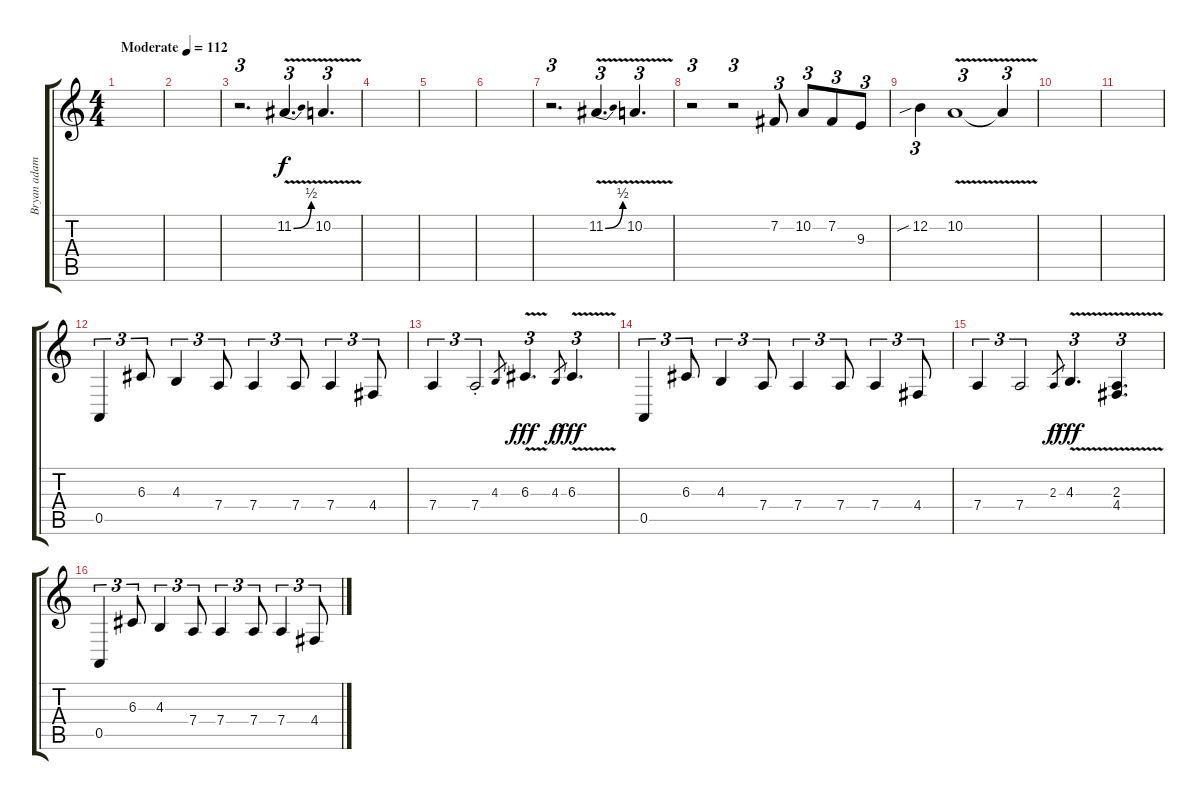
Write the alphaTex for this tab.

\track ("Bryan adams Voice" "Bryan adam") {instrument tremolostrings}
\staff {score tabs}
\tuning (E4 B3 G3 D3 A2 E2) {hide}
\ts (4 4)
\tempo (112 "Moderate")
\clef g2
\ks c
|
|
r.2{d tu (3 2)} 11.2{be (bend 0 0 60 2) v}.4{d tu (3 2)} 10.2{v}.4{d tu (3 2)} |
|
|
|
r.2{d tu (3 2)} 11.2{be (bend 0 0 60 2) v}.4{d tu (3 2)} 10.2{v}.4{d tu (3 2)} |
r.2{tu (3 2)} r.2{tu (3 2)} 7.2.8{tu (3 2)} 10.2.8{tu (3 2)} 7.2.8{tu (3 2)} 9.3.8{tu (3 2)} |
12.2{sib}.4{tu (3 2)} 10.2{v}.1{tu (3 2)} 10.2{t}.4{tu (3 2)} |
|
|
0.5.4{tu (3 2)} 6.3.8{tu (3 2)} 4.3.4{tu (3 2)} 7.4.8{tu (3 2)} 7.4.4{tu (3 2)} 7.4.8{tu (3 2)} 7.4.4{tu (3 2)} 4.4.8{tu (3 2)} |
7.4.4{tu (3 2)} 7.4{st}.2{tu (3 2)} 4.3.8{gr dy f} 6.3{v}.4{d tu (3 2) dy fff} 4.3.8{gr dy f} 6.3{v}.4{d tu (3 2) dy fff} |
0.5.4{tu (3 2)} 6.3.8{tu (3 2)} 4.3.4{tu (3 2)} 7.4.8{tu (3 2)} 7.4.4{tu (3 2)} 7.4.8{tu (3 2)} 7.4.4{tu (3 2)} 4.4.8{tu (3 2)} |
7.4.4{tu (3 2)} 7.4.2{tu (3 2)} 2.3.8{gr dy f} 4.3{v}.4{d tu (3 2) dy fff} (2.3 4.4{v}).4{d tu (3 2)} |
0.5.4{tu (3 2)} 6.3.8{tu (3 2)} 4.3.4{tu (3 2)} 7.4.8{tu (3 2)} 7.4.4{tu (3 2)} 7.4.8{tu (3 2)} 7.4.4{tu (3 2)} 4.4.8{tu (3 2)}
